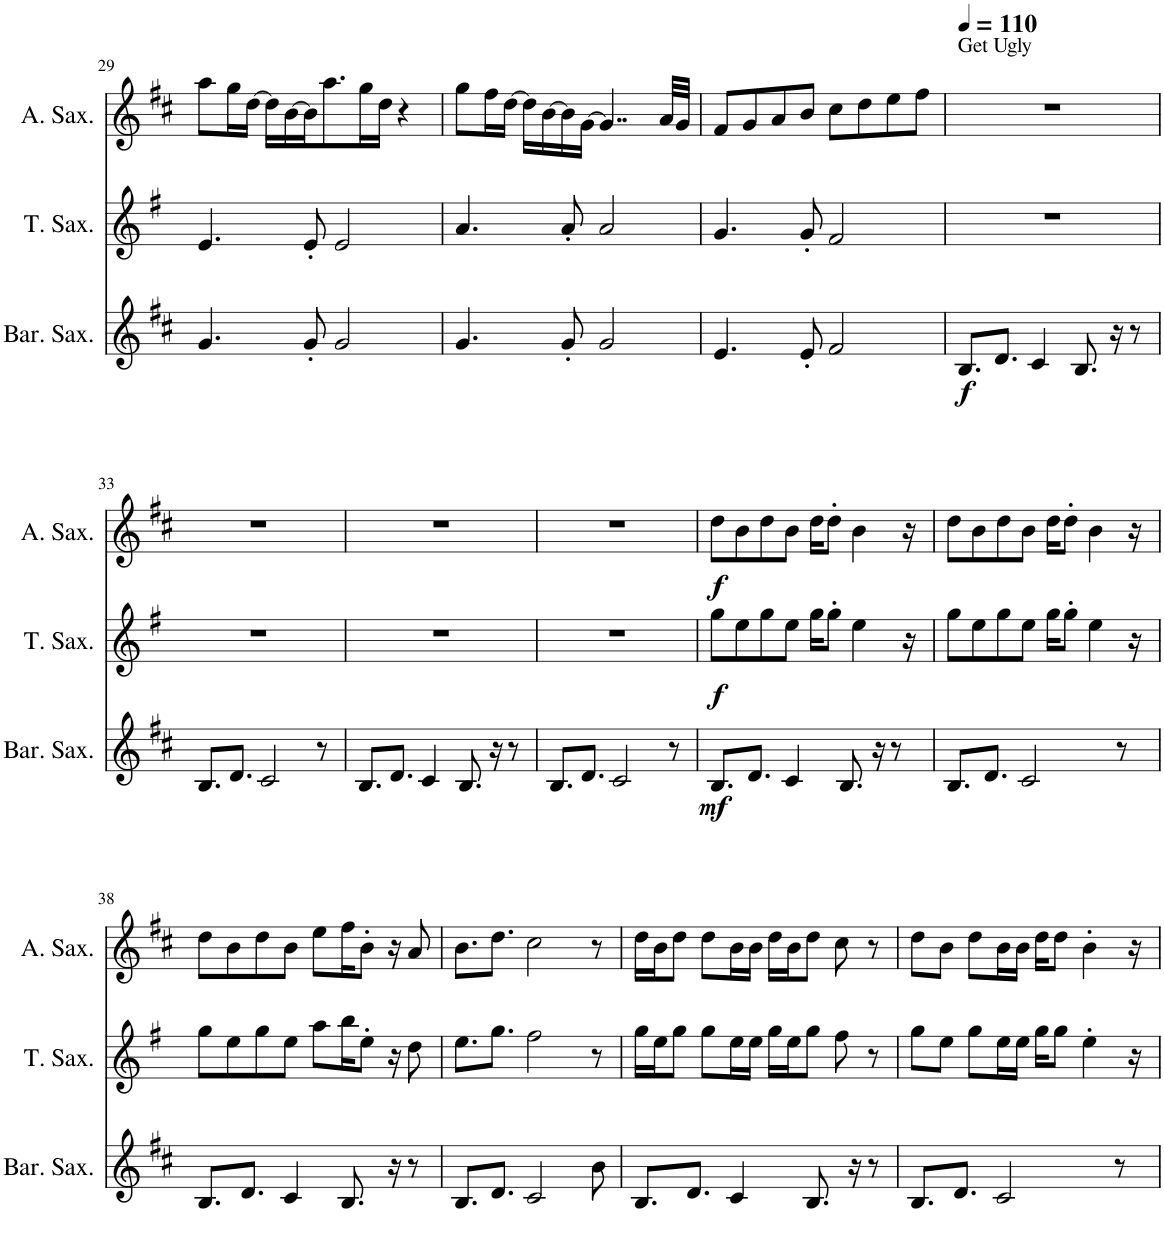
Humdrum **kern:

**kern	**dynam	**kern	**dynam	**kern	**dynam
*part3	*part3	*part2	*part2	*part1	*part1
*staff3	*staff3	*staff2	*staff2	*staff1	*staff1
*I"Baritone Saxophone	*	*I"Tenor Saxophone	*	*I"Alto Saxophone	*
*I'Bar. Sax.	*	*I'T. Sax.	*	*I'A. Sax.	*
!!LO:PB:g=z
*clefG2	*	*clefG2	*	*clefG2	*
*Trd12c21	*	*Trd8c14	*	*Trd5c9	*
*k[f#c#]	*	*k[f#]	*	*k[f#c#]	*
*M4/4	*	*M4/4	*	*M4/4	*
=29	=29	=29	=29	=29	=29
4.g/	.	4.e/	.	8aa\L	.
.	.	.	.	16gg\L	.
.	.	.	.	[16dd\JJ	.
.	.	.	.	16dd\LL]	.
.	.	.	.	[16b\	.
8g'/	.	8e'/	.	16b\J]	.
.	.	.	.	8.aa\	.
2g/	.	2e/	.	.	.
.	.	.	.	16gg\L	.
.	.	.	.	16dd\JJ	.
.	.	.	.	4r	.
=30	=30	=30	=30	=30	=30
4.g/	.	4.a/	.	8gg\L	.
.	.	.	.	16ff#\L	.
.	.	.	.	[16dd\JJ	.
.	.	.	.	16dd\LL]	.
.	.	.	.	[16b\	.
8g'/	.	8a'/	.	16b\]	.
.	.	.	.	[16g\JJ	.
2g/	.	2a/	.	4..g/]	.
.	.	.	.	32a/LLL	.
.	.	.	.	32g/JJJ	.
=31	=31	=31	=31	=31	=31
4.e/	.	4.g/	.	8f#/L	.
.	.	.	.	8g/	.
.	.	.	.	8a/	.
8e'/	.	8g'/	.	8b/J	.
2f#/	.	2f#/	.	8cc#\L	.
.	.	.	.	8dd\	.
.	.	.	.	8ee\	.
.	.	.	.	8ff#\J	.
=32	=32	=32	=32	=32	=32
*	*	*	*	*MM110	*
!	!	!	!	!LO:TX:a:t=Get Ugly	!
!	!LO:DY:b	!	!	!	!
8.B/L	f	1r	.	1r	.
8.d/J	.	.	.	.	.
4c#/	.	.	.	.	.
8.B/	.	.	.	.	.
16r	.	.	.	.	.
8r	.	.	.	.	.
!!LO:LB:g=z
=33	=33	=33	=33	=33	=33
8.B/L	.	1r	.	1r	.
8.d/J	.	.	.	.	.
2c#/	.	.	.	.	.
8r	.	.	.	.	.
=34	=34	=34	=34	=34	=34
8.B/L	.	1r	.	1r	.
8.d/J	.	.	.	.	.
4c#/	.	.	.	.	.
8.B/	.	.	.	.	.
16r	.	.	.	.	.
8r	.	.	.	.	.
=35	=35	=35	=35	=35	=35
8.B/L	.	1r	.	1r	.
8.d/J	.	.	.	.	.
2c#/	.	.	.	.	.
8r	.	.	.	.	.
=36	=36	=36	=36	=36	=36
!	!LO:DY:b	!	!LO:DY:b	!	!LO:DY:b
8.B/L	mf	8gg\L	f	8dd\L	f
.	.	8ee\	.	8b\	.
8.d/J	.	.	.	.	.
.	.	8gg\	.	8dd\	.
4c#/	.	8ee\J	.	8b\J	.
.	.	16gg\KL	.	16dd\KL	.
.	.	8gg'\J	.	8dd'\J	.
8.B/	.	.	.	.	.
.	.	4ee\	.	4b\	.
16r	.	.	.	.	.
8r	.	.	.	.	.
.	.	16r	.	16r	.
=37	=37	=37	=37	=37	=37
8.B/L	.	8gg\L	.	8dd\L	.
.	.	8ee\	.	8b\	.
8.d/J	.	.	.	.	.
.	.	8gg\	.	8dd\	.
2c#/	.	8ee\J	.	8b\J	.
.	.	16gg\KL	.	16dd\KL	.
.	.	8gg'\J	.	8dd'\J	.
.	.	4ee\	.	4b\	.
8r	.	.	.	.	.
.	.	16r	.	16r	.
!!LO:LB:g=z
=38	=38	=38	=38	=38	=38
8.B/L	.	8gg\L	.	8dd\L	.
.	.	8ee\	.	8b\	.
8.d/J	.	.	.	.	.
.	.	8gg\	.	8dd\	.
4c#/	.	8ee\J	.	8b\J	.
.	.	8aa\L	.	8ee\L	.
8.B/	.	16bb\K	.	16ff#\K	.
.	.	8ee'\J	.	8b'\J	.
16r	.	16r	.	16r	.
8r	.	8dd\	.	8a/	.
=39	=39	=39	=39	=39	=39
8.B/L	.	8.ee\L	.	8.b\L	.
8.d/J	.	8.gg\J	.	8.dd\J	.
2c#/	.	2ff#\	.	2cc#\	.
8b\	.	8r	.	8r	.
=40	=40	=40	=40	=40	=40
8.B/L	.	16gg\LL	.	16dd\LL	.
.	.	16ee\J	.	16b\J	.
.	.	8gg\J	.	8dd\J	.
8.d/J	.	.	.	.	.
.	.	8gg\L	.	8dd\L	.
4c#/	.	16ee\L	.	16b\L	.
.	.	16ee\JJ	.	16b\JJ	.
.	.	16gg\LL	.	16dd\LL	.
.	.	16ee\J	.	16b\J	.
8.B/	.	8gg\J	.	8dd\J	.
.	.	8ff#\	.	8cc#\	.
16r	.	.	.	.	.
8r	.	8r	.	8r	.
=41	=41	=41	=41	=41	=41
8.B/L	.	8gg\L	.	8dd\L	.
.	.	8ee\J	.	8b\J	.
8.d/J	.	.	.	.	.
.	.	8gg\L	.	8dd\L	.
2c#/	.	16ee\L	.	16b\L	.
.	.	16ee\JJ	.	16b\JJ	.
.	.	16gg\KL	.	16dd\KL	.
.	.	8gg\J	.	8dd\J	.
.	.	4ee'\	.	4b'\	.
8r	.	.	.	.	.
.	.	16r	.	16r	.
=	=	=	=	=	=
*-	*-	*-	*-	*-	*-
